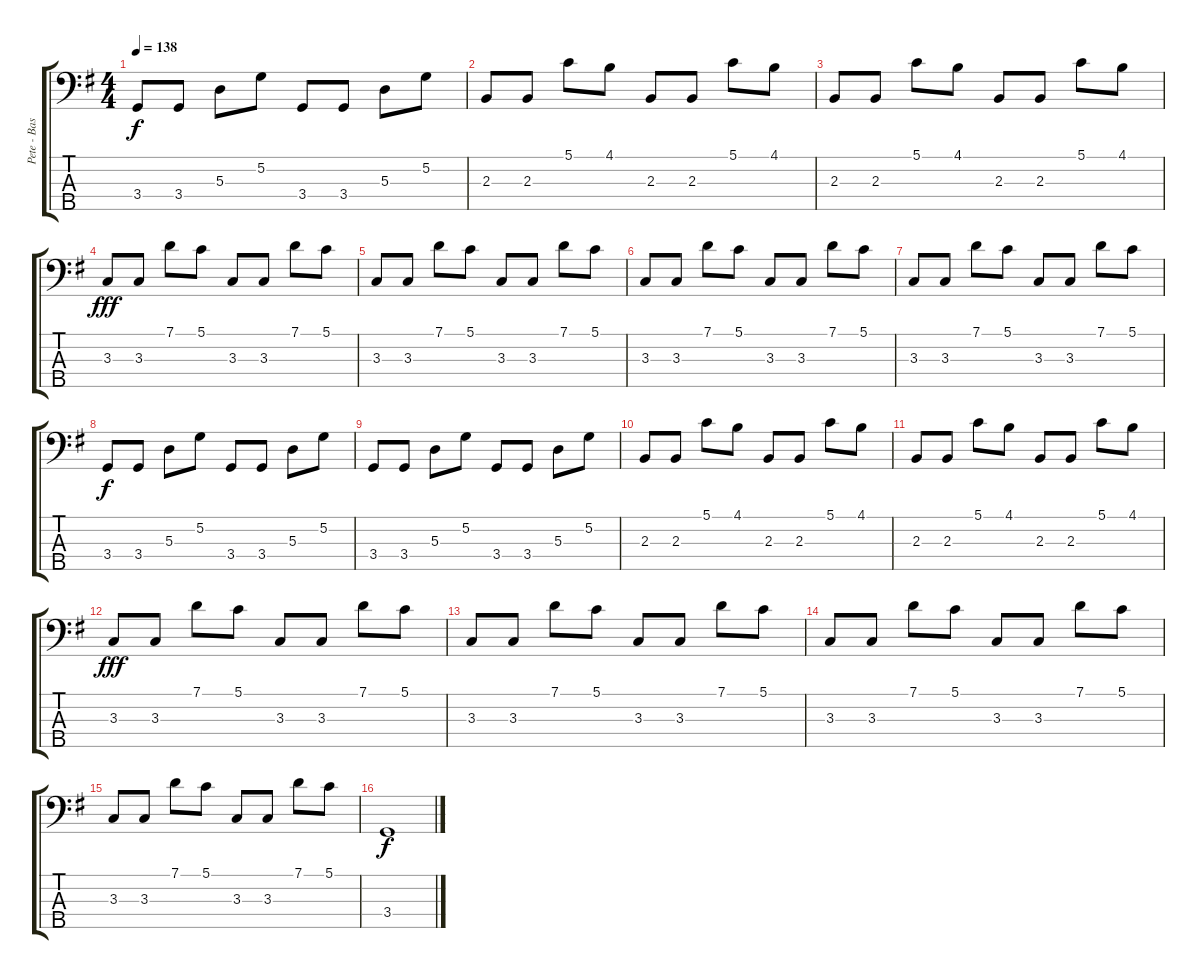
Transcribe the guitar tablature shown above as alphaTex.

\track ("Pete - Bass" "Pete - Bas") {instrument electricbassfinger}
\staff {score tabs}
\tuning (G2 D2 A1 E1 B0) {hide}
\ts (4 4)
\tempo 138
\clef f4
\ks g
3.4.8{dy f} 3.4.8 5.3.8 5.2.8 3.4.8 3.4.8 5.3.8 5.2.8 |
2.3.8 2.3.8 5.1.8 4.1.8 2.3.8 2.3.8 5.1.8 4.1.8 |
2.3.8 2.3.8 5.1.8 4.1.8 2.3.8 2.3.8 5.1.8 4.1.8 |
3.3.8{dy fff} 3.3.8 7.1.8 5.1.8 3.3.8 3.3.8 7.1.8 5.1.8 |
3.3.8 3.3.8 7.1.8 5.1.8 3.3.8 3.3.8 7.1.8 5.1.8 |
3.3.8 3.3.8 7.1.8 5.1.8 3.3.8 3.3.8 7.1.8 5.1.8 |
3.3.8 3.3.8 7.1.8 5.1.8 3.3.8 3.3.8 7.1.8 5.1.8 |
3.4.8{dy f} 3.4.8 5.3.8 5.2.8 3.4.8 3.4.8 5.3.8 5.2.8 |
3.4.8 3.4.8 5.3.8 5.2.8 3.4.8 3.4.8 5.3.8 5.2.8 |
2.3.8 2.3.8 5.1.8 4.1.8 2.3.8 2.3.8 5.1.8 4.1.8 |
2.3.8 2.3.8 5.1.8 4.1.8 2.3.8 2.3.8 5.1.8 4.1.8 |
3.3.8{dy fff} 3.3.8 7.1.8 5.1.8 3.3.8 3.3.8 7.1.8 5.1.8 |
3.3.8 3.3.8 7.1.8 5.1.8 3.3.8 3.3.8 7.1.8 5.1.8 |
3.3.8 3.3.8 7.1.8 5.1.8 3.3.8 3.3.8 7.1.8 5.1.8 |
3.3.8 3.3.8 7.1.8 5.1.8 3.3.8 3.3.8 7.1.8 5.1.8 |
3.4.1{dy f}
